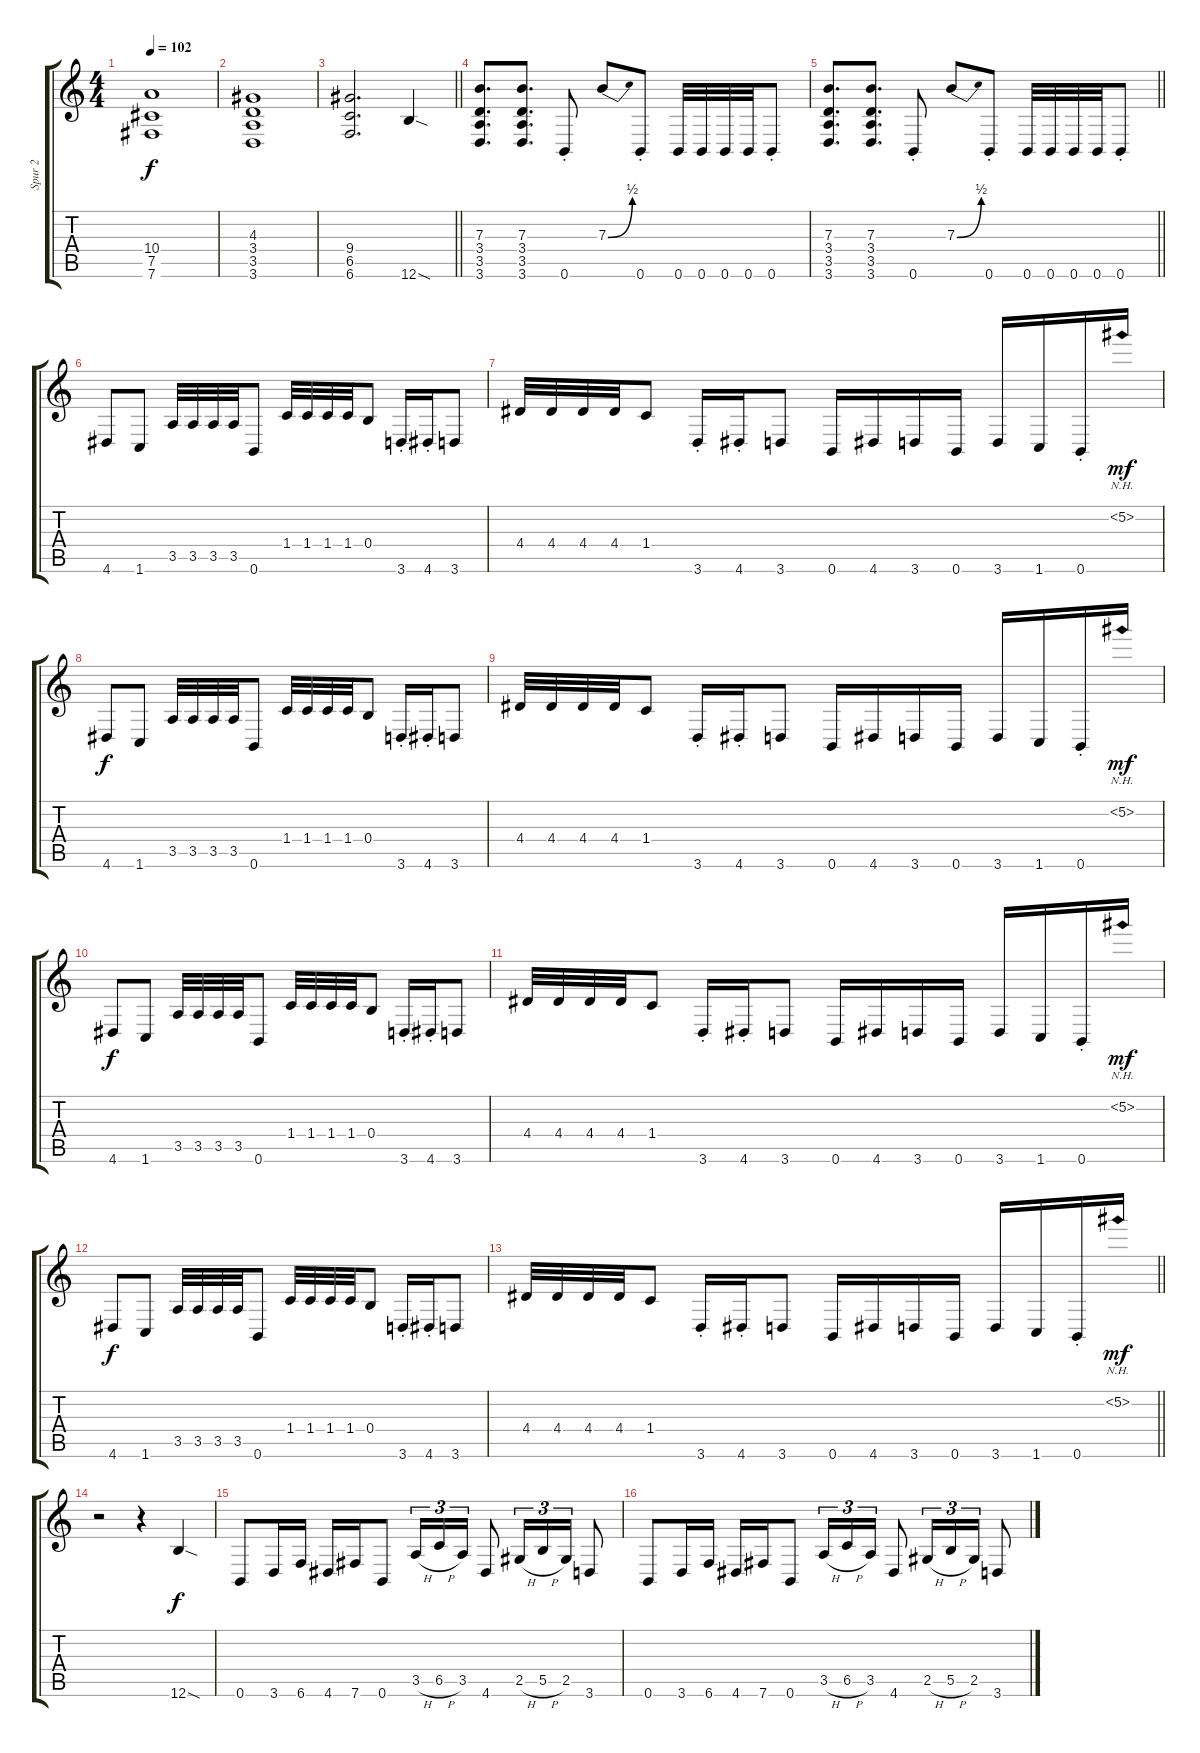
\track ("Spur 2" "Spur 2") {instrument distortionguitar}
\staff {score tabs}
\tuning (Db4 Ab3 E3 B2 Gb2 B1) {hide}
\ts (4 4)
\tempo 102
\clef g2
\ks c
(10.4 7.5 7.6).1{dy f} |
(4.3 3.4 3.5 3.6).1 |
\barLineRight lightlight
(9.4 6.5 6.6).2{d} 12.6{sod}.4 |
(7.3 3.4 3.5 3.6).8{d} (7.3 3.4 3.5 3.6).8{d} 0.6{st}.8 7.3{be (bend 0 0 60 2)}.8 0.6{st}.8 0.6.32 0.6.32 0.6.32 0.6.32 0.6{st}.8 |
\barLineRight lightlight
(7.3 3.4 3.5 3.6).8{d} (7.3 3.4 3.5 3.6).8{d} 0.6{st}.8 7.3{be (bend 0 0 60 2)}.8 0.6{st}.8 0.6.32 0.6.32 0.6.32 0.6.32 0.6{st}.8 |
4.6.8 1.6.8 3.5.32 3.5.32 3.5.32 3.5.32 0.6.8 1.4.32 1.4.32 1.4.32 1.4.32 0.4.8 3.6{st}.16 4.6{st}.16 3.6.8 |
4.4.32 4.4.32 4.4.32 4.4.32 1.4.8 3.6{st}.16 4.6{st}.16 3.6.8 0.6.16 4.6.16 3.6.16 0.6.16 3.6.16 1.6.16 0.6{st}.16 5.2{nh}.16{dy mf} |
4.6.8{dy f} 1.6.8 3.5.32 3.5.32 3.5.32 3.5.32 0.6.8 1.4.32 1.4.32 1.4.32 1.4.32 0.4.8 3.6{st}.16 4.6{st}.16 3.6.8 |
4.4.32 4.4.32 4.4.32 4.4.32 1.4.8 3.6{st}.16 4.6{st}.16 3.6.8 0.6.16 4.6.16 3.6.16 0.6.16 3.6.16 1.6.16 0.6{st}.16 5.2{nh}.16{dy mf} |
4.6.8{dy f} 1.6.8 3.5.32 3.5.32 3.5.32 3.5.32 0.6.8 1.4.32 1.4.32 1.4.32 1.4.32 0.4.8 3.6{st}.16 4.6{st}.16 3.6.8 |
4.4.32 4.4.32 4.4.32 4.4.32 1.4.8 3.6{st}.16 4.6{st}.16 3.6.8 0.6.16 4.6.16 3.6.16 0.6.16 3.6.16 1.6.16 0.6{st}.16 5.2{nh}.16{dy mf} |
4.6.8{dy f} 1.6.8 3.5.32 3.5.32 3.5.32 3.5.32 0.6.8 1.4.32 1.4.32 1.4.32 1.4.32 0.4.8 3.6{st}.16 4.6{st}.16 3.6.8 |
\barLineRight lightlight
4.4.32 4.4.32 4.4.32 4.4.32 1.4.8 3.6{st}.16 4.6{st}.16 3.6.8 0.6.16 4.6.16 3.6.16 0.6.16 3.6.16 1.6.16 0.6{st}.16 5.2{nh}.16{dy mf} |
r.2 r.4 12.6{sod}.4{dy f} |
0.6.8 3.6.16 6.6.16 4.6.16 7.6.16 0.6.8 3.5{h}.16{tu (3 2)} 6.5{h}.16{tu (3 2)} 3.5.16{tu (3 2)} 4.6.8 2.5{h}.16{tu (3 2)} 5.5{h}.16{tu (3 2)} 2.5.16{tu (3 2)} 3.6.8 |
0.6.8 3.6.16 6.6.16 4.6.16 7.6.16 0.6.8 3.5{h}.16{tu (3 2)} 6.5{h}.16{tu (3 2)} 3.5.16{tu (3 2)} 4.6.8 2.5{h}.16{tu (3 2)} 5.5{h}.16{tu (3 2)} 2.5.16{tu (3 2)} 3.6.8
